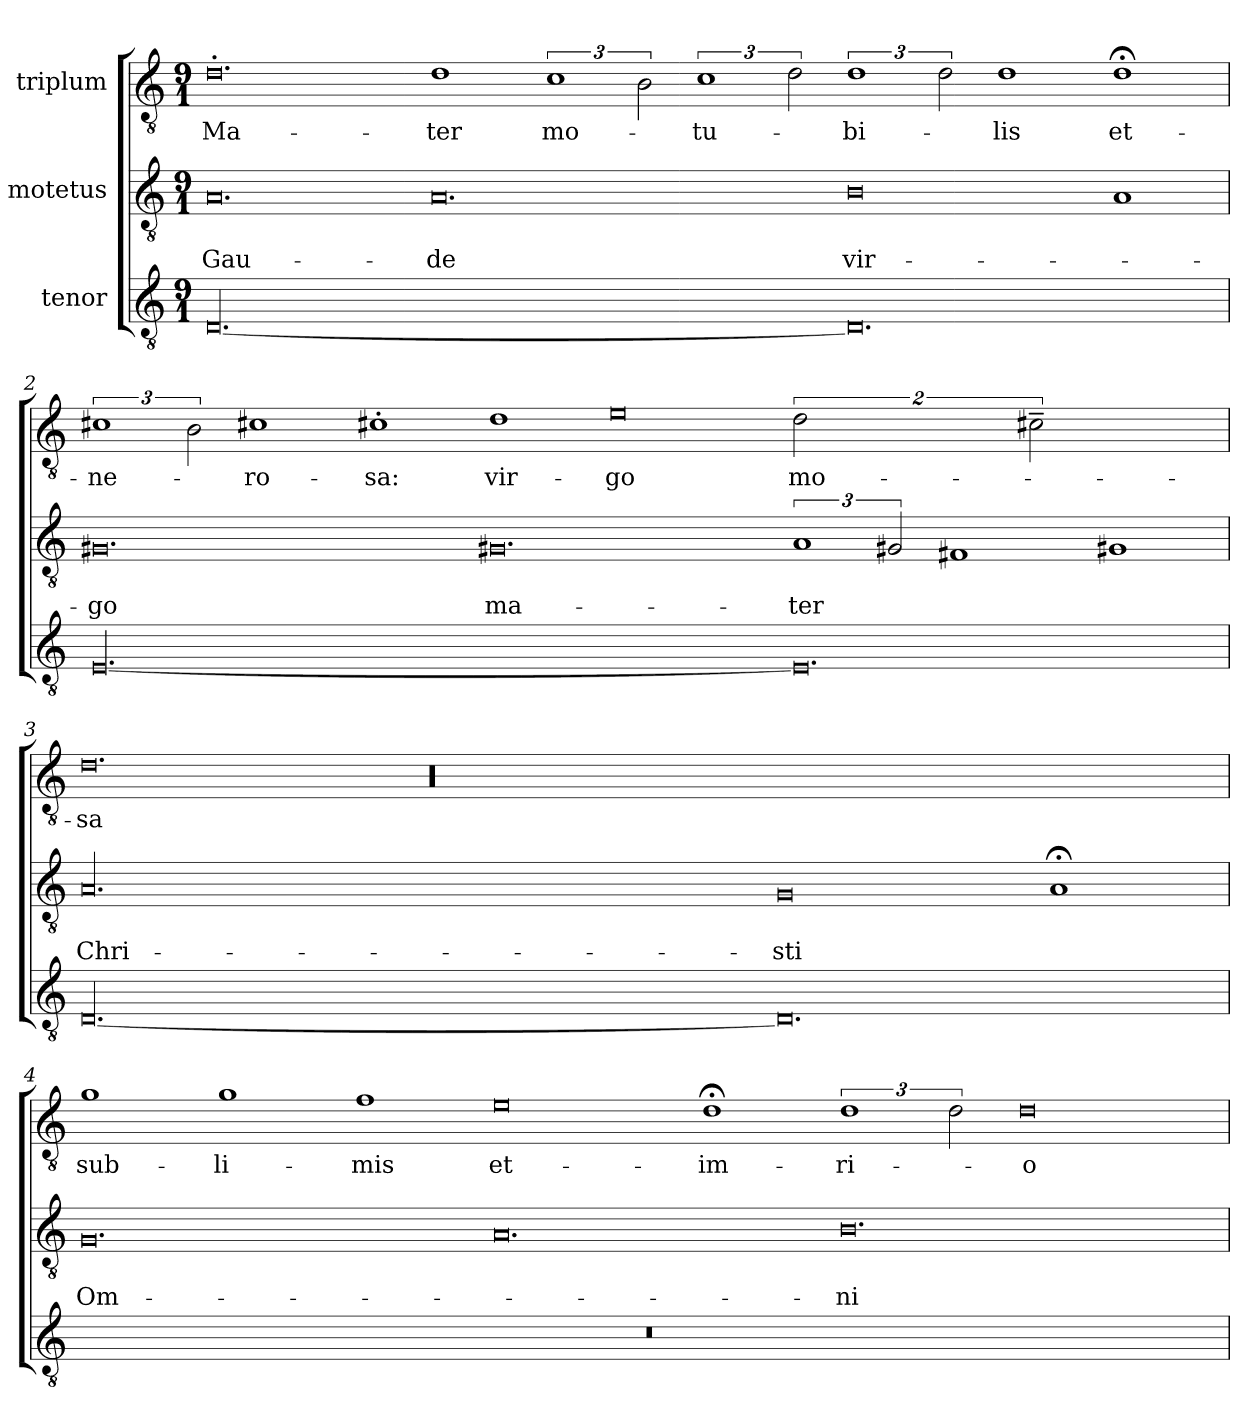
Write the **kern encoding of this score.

**kern	**kern	**text	**text	**kern	**text
*part3	*part2	*part2	*part2	*part1	*part1
*staff3	*staff2	*staff2	*staff2	*staff1	*staff1
*I"tenor	*I"motetus	*	*	*I"triplum	*
*clefGv2	*clefGv2	*	*	*clefGv2	*
*k[]	*k[]	*	*	*k[]	*
*C:	*C:	*	*	*C:	*
*M9/1	*M9/1	*	*	*M9/1	*
=1	=1	=1	=1	=1	=1
[00.D/	0.A/	.	Gau-	0.d'\	Ma-
.	0.A/	.	-de	1d\	-ter
.	.	.	.	3%2c\	-mo-
.	.	.	.	3B\	.
.	.	.	.	3%2c\	tu-
.	.	.	.	3d\	.
0.D/]	0B\	.	vir-	3%2d\	-bi-
.	.	.	.	3d\	.
.	.	.	.	1d\	-lis
.	1A/	.	.	1d;<\	et-
=2	=2	=2	=2	=2	=2
[00.E/	0.G#X/	.	-go	3%2c#X\	-ne-
.	.	.	.	3B\	.
.	.	.	.	1c#X\	-ro-
.	.	.	.	1c#X'\	-sa:
.	0.G#X/	.	ma-	1d\	vir-
.	.	.	.	0e\	-go
0.E/]	3%2A/	.	-ter	2%3d\	-mo-
.	3G#X/	.	.	.	.
.	1F#X/	.	.	.	.
.	.	.	.	2%3c#X~\	.
.	1G#X/	.	.	.	.
=3	=3	=3	=3	=3	=3
[00.D/	00.A/	.	Chri-	0.d\	-sa
.	.	.	.	00.r	.
0.D/]	0G/	.	-sti	.	.
.	1A;</	.	.	.	.
=4	=4	=4	=4	=4	=4
1%9r	0.G/	.	Om-	1g\	sub-
.	.	.	.	1g\	-li-
.	.	.	.	1f\	-mis
.	0.A/	.	.	0e\	et-
.	.	.	.	1d;<\	im-
.	0.B\	.	-ni	3%2d\	-ri-
.	.	.	.	3d\	.
.	.	.	.	0d\	-o-
=	=	=	=	=	=
*-	*-	*-	*-	*-	*-
